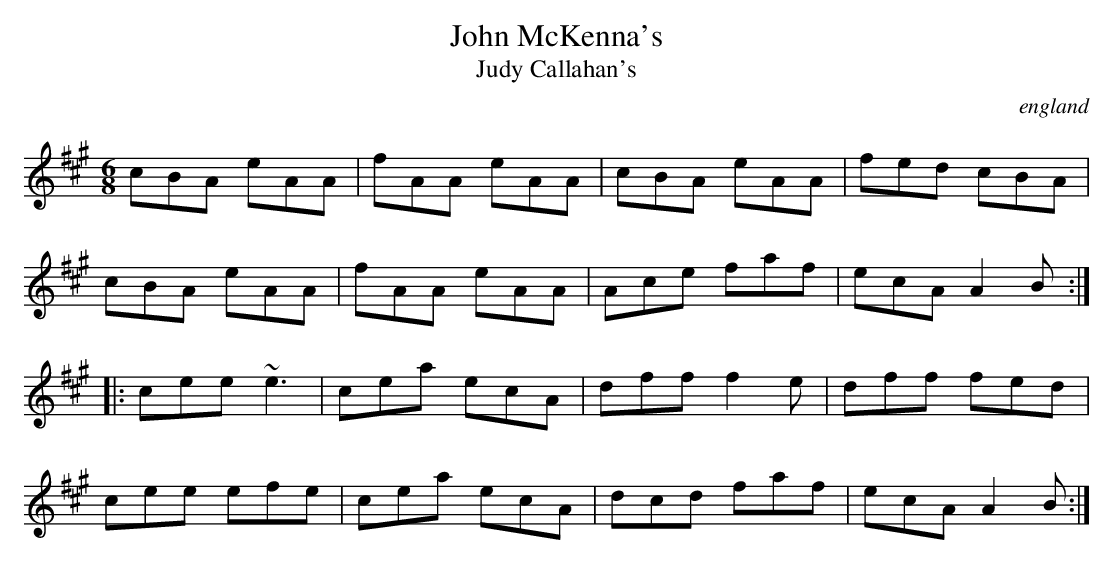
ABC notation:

X:1
T:John McKenna's
T:Judy Callahan's
O:england
M:6/8
L:1/8
K:A
cBA eAA|fAA eAA|cBA eAA|fed cBA|
cBA eAA|fAA eAA|Ace faf|ecA A2B:|
|:cee ~e3|cea ecA|dff f2e|dff fed|
cee efe|cea ecA|dcd faf|ecA A2B:|
